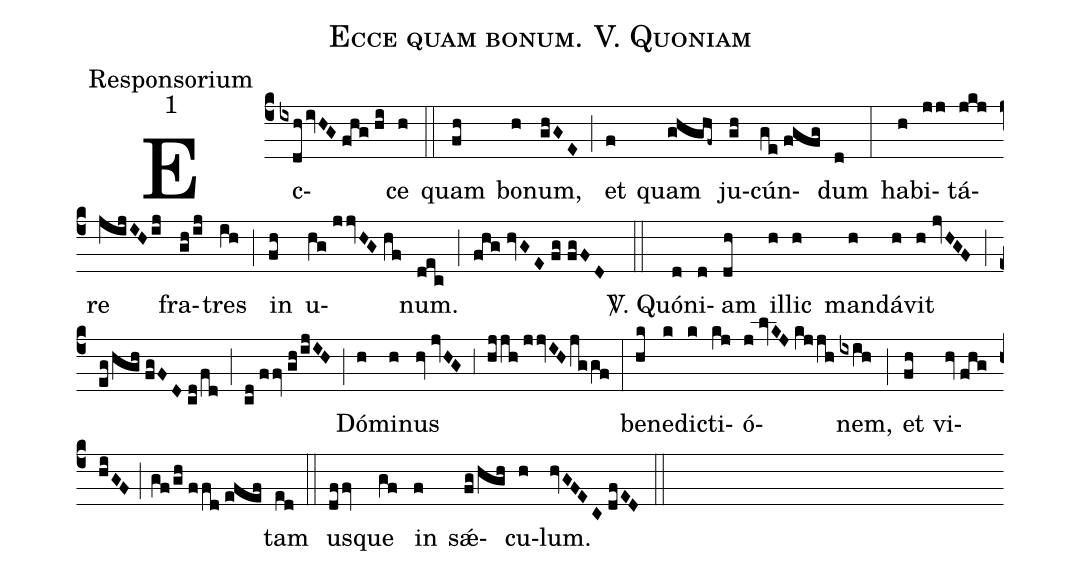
name:Ecce quam bonum. V. Quoniam;
office-part:Responsorium;
mode:1;
%%
(c4) Ec(ixdh/ivHG//fhg//hi)ce(h) (::)
quam(fh) bo(h)num,(ghGE) (;) et(f) quam(ghghf~) ju(gh)cún(ge//fgfg)dum(d) (:)
ha(h)bi(jj)tá(jkj)re(jijIHij) fra(gh/ij)tres(ih) (;) in(fh) u(hg//jjvHG//hf)num.(dec) (;) (fhg//hvGE//fg//fgFD) (::)

<sp>V/</sp>. Quó(d)ni(d)am(dh) il(h)lic(h) man(h)dá(h)vit(h//jvHGF) (;) (eg/hgh//fgFD//cd/fd) (;) (cd//ffv//gh/ijIH) (;) Dó(h)mi(h)nus(hv//jvHG) (,3) (hjjh//jjvIH/jggf) (:)
be(hk)ne(k)di(k)cti(kj)ó(j//lvKJ//kjjh)nem,(ixih) (;) et(fh) vi(hv//fhg//hiGF;gf/gh//ffd//efef)tam(ed) (::)
u(dffv)sque(gf) in(f) s{<sp>'ae</sp>}(fg/hgh)cu(h)lum.(hvGFEC//dfED) (::)
